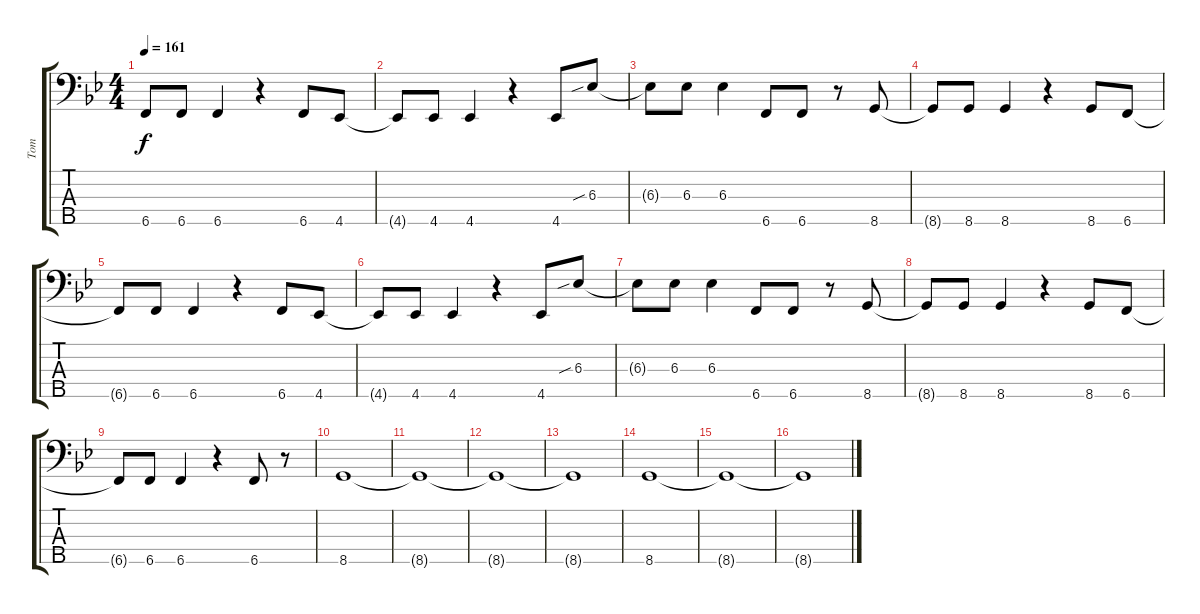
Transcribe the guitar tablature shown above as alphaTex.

\track ("Tom" "Tom") {instrument electricbassfinger}
\staff {score tabs}
\tuning (G2 D2 A1 E1 B0) {hide}
\ts (4 4)
\tempo 161
\clef f4
\ks bb
6.5{t}.8{dy f} 6.5.8 6.5.4 r.4 6.5.8 4.5.8 |
4.5{t}.8 4.5.8 4.5.4 r.4 4.5.8 6.3{sib}.8 |
6.3{t}.8 6.3.8 6.3.4 6.5.8 6.5.8 r.8 8.5.8 |
8.5{t}.8 8.5.8 8.5.4 r.4 8.5.8 6.5.8 |
6.5{t}.8 6.5.8 6.5.4 r.4 6.5.8 4.5.8 |
4.5{t}.8 4.5.8 4.5.4 r.4 4.5.8 6.3{sib}.8 |
6.3{t}.8 6.3.8 6.3.4 6.5.8 6.5.8 r.8 8.5.8 |
8.5{t}.8 8.5.8 8.5.4 r.4 8.5.8 6.5.8 |
6.5{t}.8 6.5.8 6.5.4 r.4 6.5.8 r.8 |
8.5.1 |
8.5{t}.1 |
8.5{t}.1 |
8.5{t}.1 |
8.5.1 |
8.5{t}.1 |
8.5{t}.1
